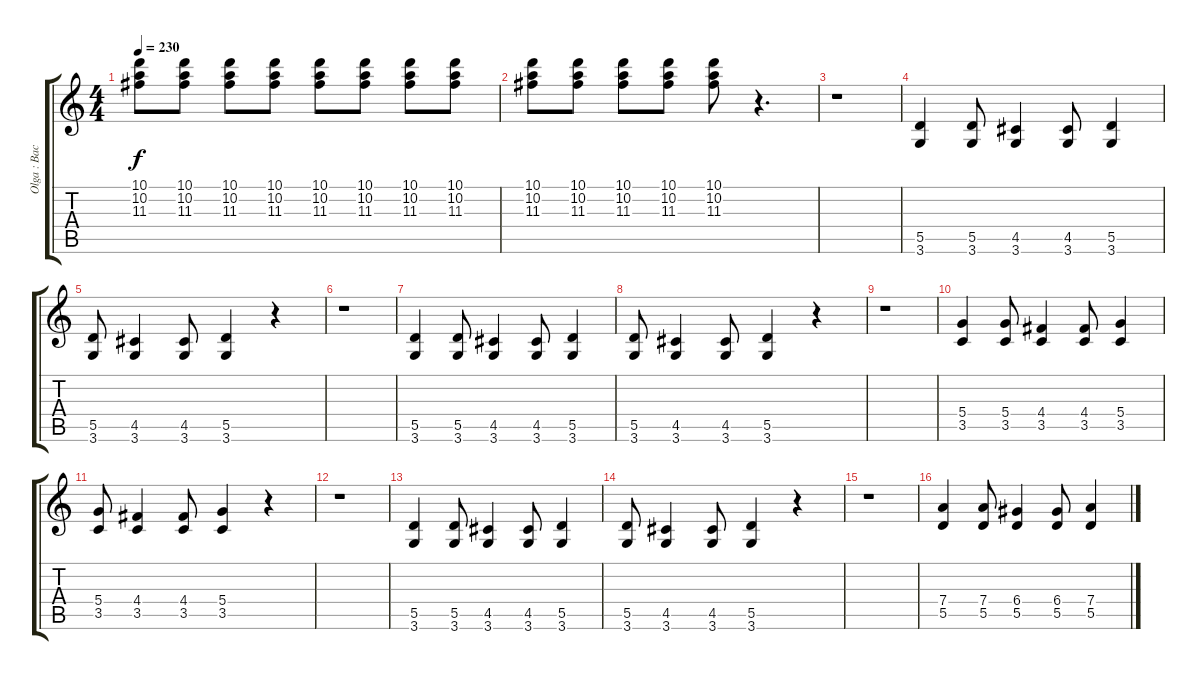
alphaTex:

\track ("Olga : Backup Guitar" "Olga : Bac") {instrument overdrivenguitar}
\staff {score tabs}
\tuning (E4 B3 G3 D3 A2 E2) {hide}
\ts (4 4)
\tempo 230
\clef g2
\ks c
(10.1 10.2 11.3).8{dy f instrument acousticguitarnylon} (10.1 10.2 11.3).8 (10.1 10.2 11.3).8 (10.1 10.2 11.3).8 (10.1 10.2 11.3).8 (10.1 10.2 11.3).8 (10.1 10.2 11.3).8 (10.1 10.2 11.3).8 |
(10.1 10.2 11.3).8 (10.1 10.2 11.3).8 (10.1 10.2 11.3).8 (10.1 10.2 11.3).8 (10.1 10.2 11.3).8 r.4{d} |
r.1 |
(5.5 3.6).4{instrument electricguitarmuted} (5.5 3.6).8 (4.5 3.6).4 (4.5 3.6).8 (5.5 3.6).4 |
(5.5 3.6).8 (4.5 3.6).4 (4.5 3.6).8 (5.5 3.6).4{instrument overdrivenguitar} r.4 |
r.1 |
(5.5 3.6).4{instrument electricguitarmuted} (5.5 3.6).8 (4.5 3.6).4 (4.5 3.6).8 (5.5 3.6).4 |
(5.5 3.6).8 (4.5 3.6).4 (4.5 3.6).8 (5.5 3.6).4{instrument overdrivenguitar} r.4 |
r.1 |
(5.4 3.5).4{instrument electricguitarmuted} (5.4 3.5).8 (4.4 3.5).4 (4.4 3.5).8 (5.4 3.5).4 |
(5.4 3.5).8 (4.4 3.5).4 (4.4 3.5).8 (5.4 3.5).4{instrument overdrivenguitar} r.4 |
r.1 |
(5.5 3.6).4{instrument electricguitarmuted} (5.5 3.6).8 (4.5 3.6).4 (4.5 3.6).8 (5.5 3.6).4 |
(5.5 3.6).8 (4.5 3.6).4 (4.5 3.6).8 (5.5 3.6).4{instrument overdrivenguitar} r.4 |
r.1 |
(7.4 5.5).4{instrument electricguitarmuted} (7.4 5.5).8 (6.4 5.5).4 (6.4 5.5).8 (7.4 5.5).4
